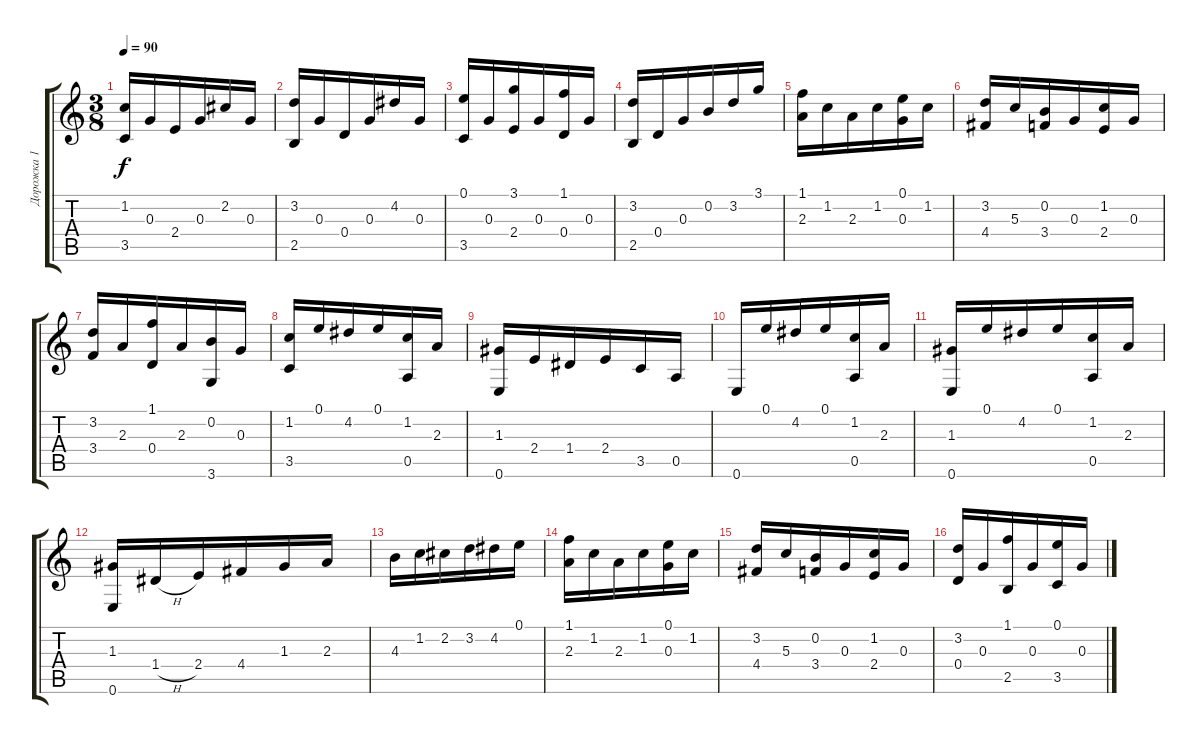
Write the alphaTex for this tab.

\track ("Дорожка 1" "Дорожка 1") {instrument acousticguitarnylon}
\staff {score tabs}
\tuning (E4 B3 G3 D3 A2 E2) {hide}
\ts (3 8)
\tempo 90
\clef g2
\ks c
(1.2 3.5).16{dy f} 0.3.16 2.4.16 0.3.16 2.2.16 0.3.16 |
(3.2 2.5).16 0.3.16 0.4.16 0.3.16 4.2.16 0.3.16 |
(0.1 3.5).16 0.3.16 (3.1 2.4).16 0.3.16 (1.1 0.4).16 0.3.16 |
(3.2 2.5).16 0.4.16 0.3.16 0.2.16 3.2.16 3.1.16 |
(1.1 2.3).16 1.2.16 2.3.16 1.2.16 (0.1 0.3).16 1.2.16 |
(3.2 4.4).16 5.3.16 (0.2 3.4).16 0.3.16 (1.2 2.4).16 0.3.16 |
(3.2 3.4).16 2.3.16 (1.1 0.4).16 2.3.16 (0.2 3.6).16 0.3.16 |
(1.2 3.5).16 0.1.16 4.2.16 0.1.16 (1.2 0.5).16 2.3.16 |
(1.3 0.6).16 2.4.16 1.4.16 2.4.16 3.5.16 0.5.16 |
0.6.16 0.1.16 4.2.16 0.1.16 (1.2 0.5).16 2.3.16 |
(1.3 0.6).16 0.1.16 4.2.16 0.1.16 (1.2 0.5).16 2.3.16 |
(1.3 0.6).16 1.4{h}.16 2.4.16 4.4.16 1.3.16 2.3.16 |
4.3.16 1.2.16 2.2.16 3.2.16 4.2.16 0.1.16 |
(1.1 2.3).16 1.2.16 2.3.16 1.2.16 (0.1 0.3).16 1.2.16 |
(3.2 4.4).16 5.3.16 (0.2 3.4).16 0.3.16 (1.2 2.4).16 0.3.16 |
(3.2 0.4).16 0.3.16 (1.1 2.5).16 0.3.16 (0.1 3.5).16 0.3.16
